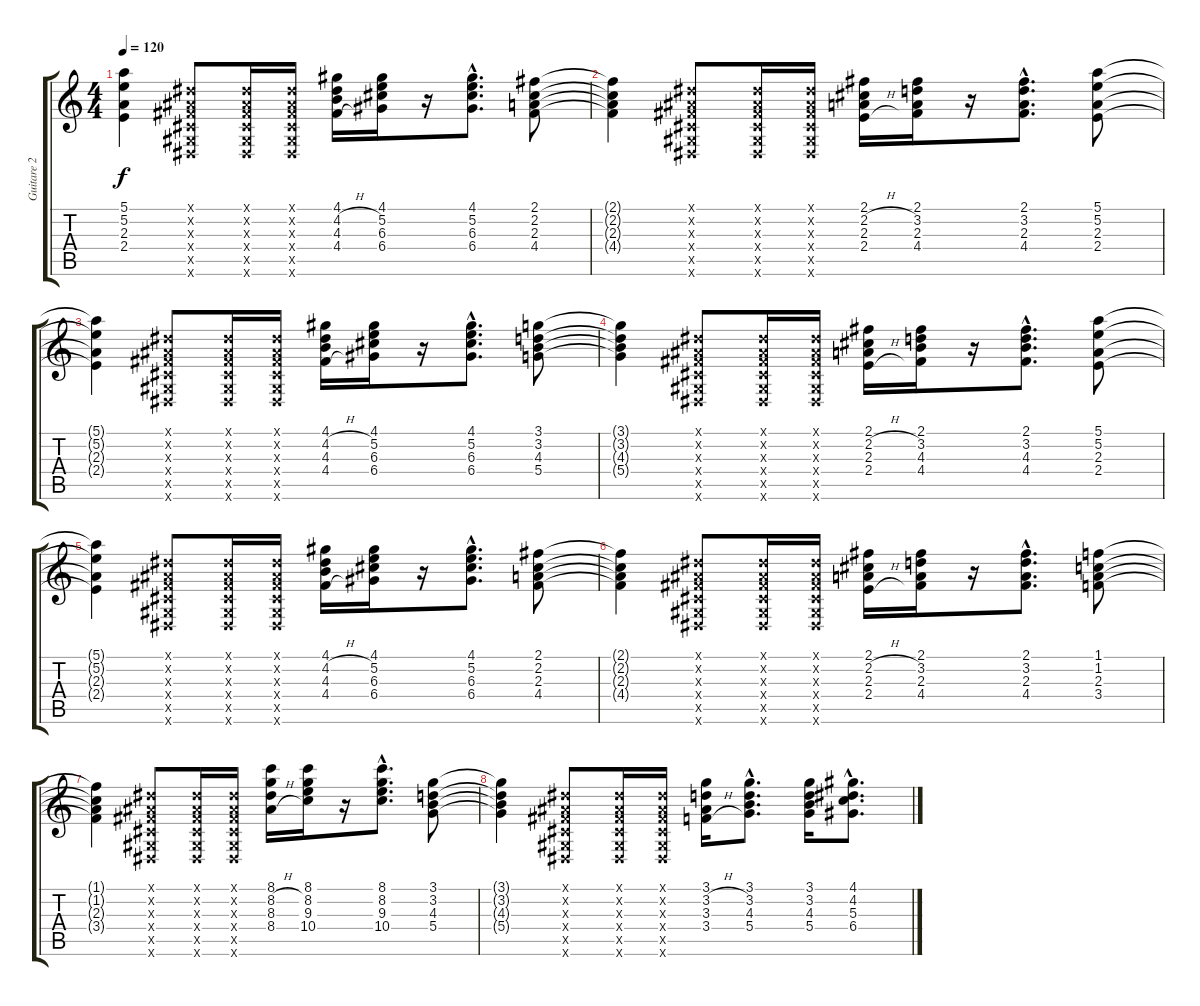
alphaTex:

\track ("Guitare 2" "Guitare 2") {instrument distortionguitar}
\staff {score tabs}
\tuning (E4 B3 G3 D3 A2 E2) {hide}
\ts (4 4)
\tempo 120
\clef g2
\ks c
(5.1 5.2 2.3 2.4).4{dy f} (-1.1{x} -1.2{x} -1.3{x} -1.4{x} -1.5{x} -1.6{x}).8 (-1.1{x} -1.2{x} -1.3{x} -1.4{x} -1.5{x} -1.6{x}).16 (-1.1{x} -1.2{x} -1.3{x} -1.4{x} -1.5{x} -1.6{x}).16 (4.1 4.2{h} 4.3{h} 4.4{h}).16 (4.1 5.2 6.3 6.4).16 r.16 (4.1{hac} 5.2{hac} 6.3{hac} 6.4{hac}).8{d} (2.1 2.2 2.3 4.4).8 |
(2.1{t} 2.2{t} 2.3{t} 4.4{t}).4 (-1.1{x} -1.2{x} -1.3{x} -1.4{x} -1.5{x} -1.6{x}).8 (-1.1{x} -1.2{x} -1.3{x} -1.4{x} -1.5{x} -1.6{x}).16 (-1.1{x} -1.2{x} -1.3{x} -1.4{x} -1.5{x} -1.6{x}).16 (2.1 2.2{h} 2.3{h} 2.4{h}).16 (2.1 3.2 2.3 4.4).16 r.16 (2.1{hac} 3.2{hac} 2.3{hac} 4.4{hac}).8{d} (5.1 5.2 2.3 2.4).8 |
(5.1{t} 5.2{t} 2.3{t} 2.4{t}).4 (-1.1{x} -1.2{x} -1.3{x} -1.4{x} -1.5{x} -1.6{x}).8 (-1.1{x} -1.2{x} -1.3{x} -1.4{x} -1.5{x} -1.6{x}).16 (-1.1{x} -1.2{x} -1.3{x} -1.4{x} -1.5{x} -1.6{x}).16 (4.1 4.2{h} 4.3{h} 4.4{h}).16 (4.1 5.2 6.3 6.4).16 r.16 (4.1{hac} 5.2{hac} 6.3{hac} 6.4{hac}).8{d} (3.1 3.2 4.3 5.4).8 |
(3.1{t} 3.2{t} 4.3{t} 5.4{t}).4 (-1.1{x} -1.2{x} -1.3{x} -1.4{x} -1.5{x} -1.6{x}).8 (-1.1{x} -1.2{x} -1.3{x} -1.4{x} -1.5{x} -1.6{x}).16 (-1.1{x} -1.2{x} -1.3{x} -1.4{x} -1.5{x} -1.6{x}).16 (2.1 2.2{h} 2.3{h} 2.4{h}).16 (2.1 3.2 4.3 4.4).16 r.16 (2.1{hac} 3.2{hac} 4.3{hac} 4.4{hac}).8{d} (5.1 5.2 2.3 2.4).8 |
(5.1{t} 5.2{t} 2.3{t} 2.4{t}).4 (-1.1{x} -1.2{x} -1.3{x} -1.4{x} -1.5{x} -1.6{x}).8 (-1.1{x} -1.2{x} -1.3{x} -1.4{x} -1.5{x} -1.6{x}).16 (-1.1{x} -1.2{x} -1.3{x} -1.4{x} -1.5{x} -1.6{x}).16 (4.1 4.2{h} 4.3{h} 4.4{h}).16 (4.1 5.2 6.3 6.4).16 r.16 (4.1{hac} 5.2{hac} 6.3{hac} 6.4{hac}).8{d} (2.1 2.2 2.3 4.4).8 |
(2.1{t} 2.2{t} 2.3{t} 4.4{t}).4 (-1.1{x} -1.2{x} -1.3{x} -1.4{x} -1.5{x} -1.6{x}).8 (-1.1{x} -1.2{x} -1.3{x} -1.4{x} -1.5{x} -1.6{x}).16 (-1.1{x} -1.2{x} -1.3{x} -1.4{x} -1.5{x} -1.6{x}).16 (2.1 2.2{h} 2.3 2.4{h}).16 (2.1 3.2 2.3 4.4).16 r.16 (2.1{hac} 3.2{hac} 2.3{hac} 4.4{hac}).8{d} (1.1 1.2 2.3 3.4).8 |
(1.1{t} 1.2{t} 2.3{t} 3.4{t}).4 (-1.1{x} -1.2{x} -1.3{x} -1.4{x} -1.5{x} -1.6{x}).8 (-1.1{x} -1.2{x} -1.3{x} -1.4{x} -1.5{x} -1.6{x}).16 (-1.1{x} -1.2{x} -1.3{x} -1.4{x} -1.5{x} -1.6{x}).16 (8.1 8.2{h} 8.3{h} 8.4{h}).16 (8.1 8.2 9.3 10.4).16 r.16 (8.1{hac} 8.2{hac} 9.3{hac} 10.4{hac}).8{d} (3.1 3.2 4.3 5.4).8 |
(3.1{t} 3.2{t} 4.3{t} 5.4{t}).4 (-1.1{x} -1.2{x} -1.3{x} -1.4{x} -1.5{x} -1.6{x}).8 (-1.1{x} -1.2{x} -1.3{x} -1.4{x} -1.5{x} -1.6{x}).16 (-1.1{x} -1.2{x} -1.3{x} -1.4{x} -1.5{x} -1.6{x}).16 (3.1 3.2{h} 3.3{h} 3.4{h}).16 (3.1{hac} 3.2{hac} 4.3{hac} 5.4{hac}).8{d} (3.1 3.2 4.3 5.4).16 (4.1{hac} 4.2{hac} 5.3{hac} 6.4{hac}).8{d}
